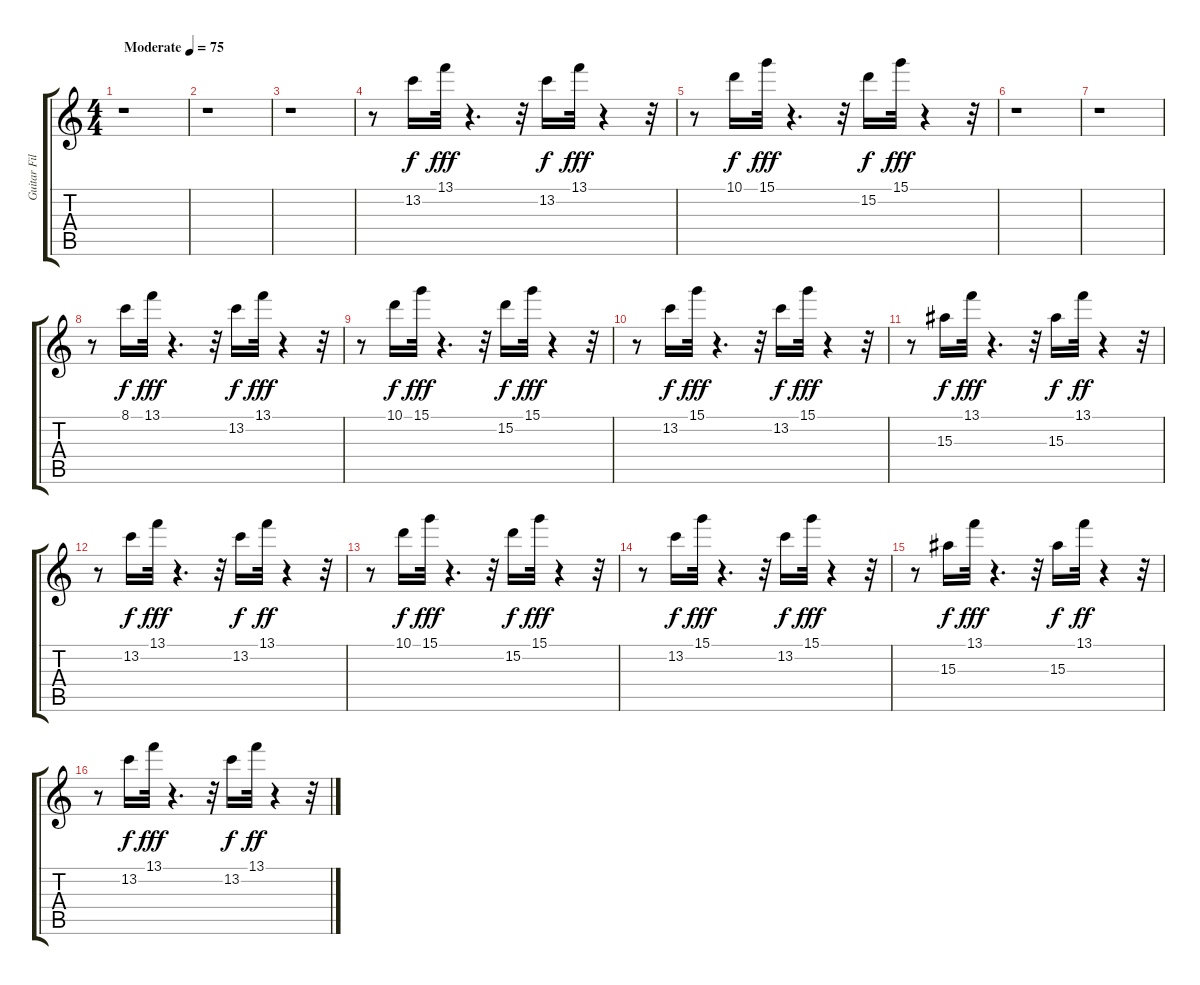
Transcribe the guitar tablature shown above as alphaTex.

\track ("Guitar Fills" "Guitar Fil") {instrument electricguitarclean}
\staff {score tabs}
\tuning (E4 B3 G3 D3 A2 E2) {hide}
\ts (4 4)
\tempo (75 "Moderate")
\clef g2
\ks c
r.1{dy f instrument electricguitarclean} |
r.1 |
r.1 |
r.8 13.2.16 13.1.32{dy fff} r.4{d} r.32 13.2.16{dy f} 13.1.32{dy fff} r.4 r.32 |
r.8 10.1.16{dy f} 15.1.32{dy fff} r.4{d} r.32 15.2.16{dy f} 15.1.32{dy fff} r.4 r.32 |
r.1 |
r.1 |
r.8 8.1.16{dy f} 13.1.32{dy fff} r.4{d} r.32 13.2.16{dy f} 13.1.32{dy fff} r.4 r.32 |
r.8 10.1.16{dy f} 15.1.32{dy fff} r.4{d} r.32 15.2.16{dy f} 15.1.32{dy fff} r.4 r.32 |
r.8 13.2.16{dy f volume 11} 15.1.32{dy fff} r.4{d} r.32 13.2.16{dy f} 15.1.32{dy fff} r.4 r.32 |
r.8 15.3.16{dy f} 13.1.32{dy fff} r.4{d} r.32 15.3.16{dy f} 13.1.32{dy ff} r.4 r.32 |
r.8 13.2.16{dy f} 13.1.32{dy fff} r.4{d} r.32 13.2.16{dy f} 13.1.32{dy ff} r.4 r.32 |
r.8 10.1.16{dy f} 15.1.32{dy fff} r.4{d} r.32 15.2.16{dy f} 15.1.32{dy fff} r.4 r.32 |
r.8 13.2.16{dy f} 15.1.32{dy fff} r.4{d} r.32 13.2.16{dy f} 15.1.32{dy fff} r.4 r.32 |
r.8 15.3.16{dy f} 13.1.32{dy fff} r.4{d} r.32 15.3.16{dy f} 13.1.32{dy ff} r.4 r.32 |
r.8 13.2.16{dy f} 13.1.32{dy fff} r.4{d} r.32 13.2.16{dy f} 13.1.32{dy ff} r.4 r.32
